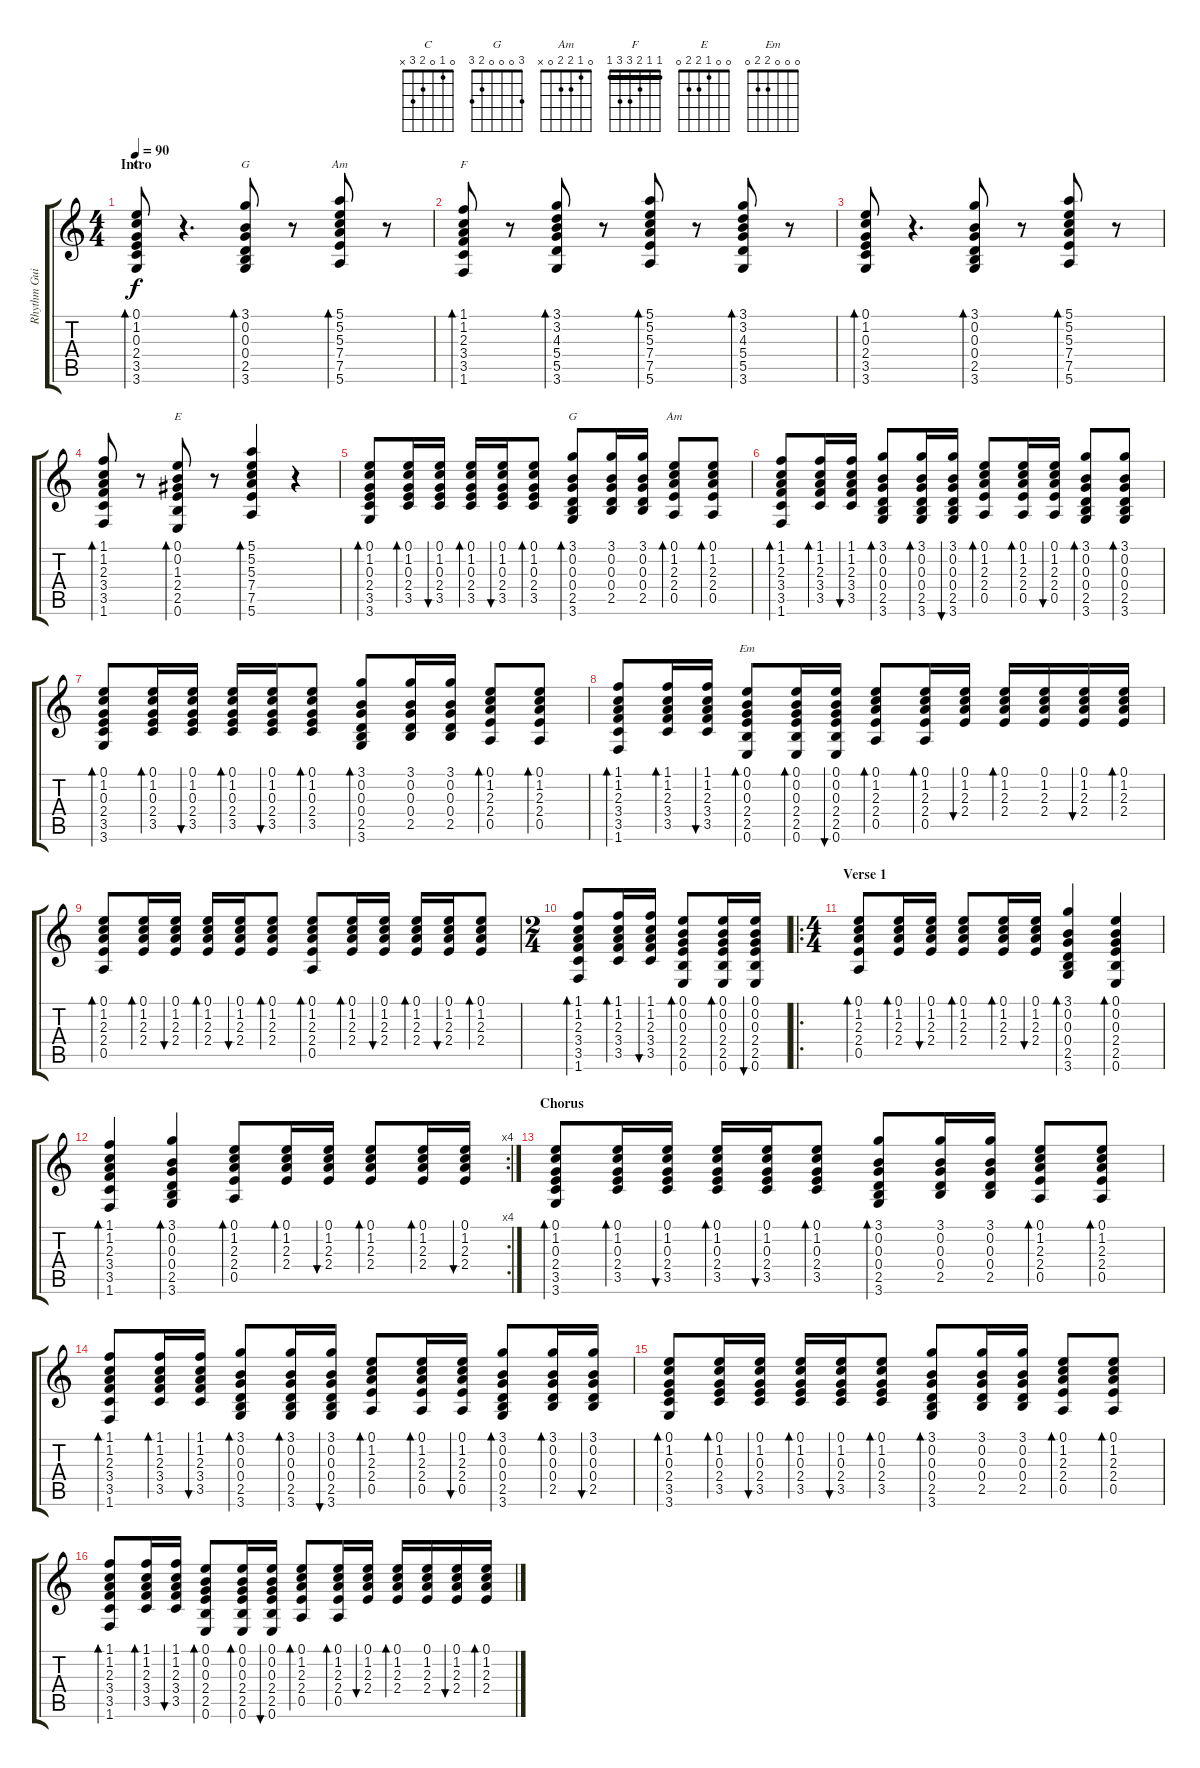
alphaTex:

\track ("Rhythm Guitar" "Rhythm Gui") {instrument acousticguitarsteel}
\staff {score tabs}
\tuning (E4 B3 G3 D3 A2 E2) {hide}
\chord ("C" 0 1 0 2 3 x)
\chord ("G" 3 3 4 5 5 3) {barre 3}
\chord ("Am" 5 5 5 7 7 5) {firstfret 5 barre 5}
\chord ("F" 1 1 2 3 3 1) {barre 1}
\chord ("E" 0 0 1 2 2 0)
\chord ("G" 3 0 0 0 2 3)
\chord ("Am" 0 1 2 2 0 x)
\chord ("Em" 0 0 0 2 2 0)
\ts (4 4)
\section ("" "Intro")
\tempo 90
\clef g2
\ks c
(0.1 1.2 0.3 2.4 3.5 3.6).8{bd 60 ch "C" dy f instrument acousticguitarsteel} r.4{d} (3.1 0.2 0.3 0.4 2.5 3.6).8{bd 60 ch "G"} r.8 (5.1 5.2 5.3 7.4 7.5 5.6).8{bd 60 ch "Am"} r.8 |
(1.1 1.2 2.3 3.4 3.5 1.6).8{bd 60 ch "F"} r.8 (3.1 3.2 4.3 5.4 5.5 3.6).8{bd 60} r.8 (5.1 5.2 5.3 7.4 7.5 5.6).8{bd 60} r.8 (3.1 3.2 4.3 5.4 5.5 3.6).8{bd 60} r.8 |
(0.1 1.2 0.3 2.4 3.5 3.6).8{bd 60} r.4{d} (3.1 0.2 0.3 0.4 2.5 3.6).8{bd 60} r.8 (5.1 5.2 5.3 7.4 7.5 5.6).8{bd 60} r.8 |
(1.1 1.2 2.3 3.4 3.5 1.6).8{bd 60} r.8 (0.1 0.2 1.3 2.4 2.5 0.6).8{bd 60 ch "E"} r.8 (5.1 5.2 5.3 7.4 7.5 5.6).4{bd 60} r.4 |
(0.1 1.2 0.3 2.4 3.5 3.6).8{bd 60} (0.1 1.2 0.3 2.4 3.5).16{bd 60} (0.1 1.2 0.3 2.4 3.5).16{bu 60} (0.1 1.2 0.3 2.4 3.5).16{bd 60} (0.1 1.2 0.3 2.4 3.5).16{bu 60} (0.1 1.2 0.3 2.4 3.5).8{bd 60} (3.1 0.2 0.3 0.4 2.5 3.6).8{bd 60 ch "G"} (3.1 0.2 0.3 0.4 2.5).16 (3.1 0.2 0.3 0.4 2.5).16 (0.1 1.2 2.3 2.4 0.5).8{bd 60 ch "Am"} (0.1 1.2 2.3 2.4 0.5).8{bd 60} |
(1.1 1.2 2.3 3.4 3.5 1.6).8{bd 60} (1.1 1.2 2.3 3.4 3.5).16{bd 60} (1.1 1.2 2.3 3.4 3.5).16{bu 60} (3.1 0.2 0.3 0.4 2.5 3.6).8{bd 60} (3.1 0.2 0.3 0.4 2.5 3.6).16{bd 60} (3.1 0.2 0.3 0.4 2.5 3.6).16{bu 60} (0.1 1.2 2.3 2.4 0.5).8{bd 60} (0.1 1.2 2.3 2.4 0.5).16{bd 60} (0.1 1.2 2.3 2.4 0.5).16{bu 60} (3.1 0.2 0.3 0.4 2.5 3.6).8{bd 60} (3.1 0.2 0.3 0.4 2.5 3.6).8{bd 60} |
(0.1 1.2 0.3 2.4 3.5 3.6).8{bd 60} (0.1 1.2 0.3 2.4 3.5).16{bd 60} (0.1 1.2 0.3 2.4 3.5).16{bu 60} (0.1 1.2 0.3 2.4 3.5).16{bd 60} (0.1 1.2 0.3 2.4 3.5).16{bu 60} (0.1 1.2 0.3 2.4 3.5).8{bd 60} (3.1 0.2 0.3 0.4 2.5 3.6).8{bd 60} (3.1 0.2 0.3 0.4 2.5).16 (3.1 0.2 0.3 0.4 2.5).16 (0.1 1.2 2.3 2.4 0.5).8{bd 60} (0.1 1.2 2.3 2.4 0.5).8{bd 60} |
(1.1 1.2 2.3 3.4 3.5 1.6).8{bd 60} (1.1 1.2 2.3 3.4 3.5).16{bd 60} (1.1 1.2 2.3 3.4 3.5).16{bu 60} (0.1 0.2 0.3 2.4 2.5 0.6).8{bd 60 ch "Em"} (0.1 0.2 0.3 2.4 2.5 0.6).16{bd 60} (0.1 0.2 0.3 2.4 2.5 0.6).16{bu 60} (0.1 1.2 2.3 2.4 0.5).8{bd 60} (0.1 1.2 2.3 2.4 0.5).16{bd 60} (0.1 1.2 2.3 2.4).16{bu 60} (0.1 1.2 2.3 2.4).16{bd 60} (0.1 1.2 2.3 2.4).16 (0.1 1.2 2.3 2.4).16{bu 60} (0.1 1.2 2.3 2.4).16{bd 60} |
(0.1 1.2 2.3 2.4 0.5).8{bd 60} (0.1 1.2 2.3 2.4).16{bd 60} (0.1 1.2 2.3 2.4).16{bu 60} (0.1 1.2 2.3 2.4).16{bd 60} (0.1 1.2 2.3 2.4).16{bu 60} (0.1 1.2 2.3 2.4).8{bd 60} (0.1 1.2 2.3 2.4 0.5).8{bd 60} (0.1 1.2 2.3 2.4).16{bd 60} (0.1 1.2 2.3 2.4).16{bu 60} (0.1 1.2 2.3 2.4).16{bd 60} (0.1 1.2 2.3 2.4).16{bu 60} (0.1 1.2 2.3 2.4).8{bd 60} |
\ts (2 4)
(1.1 1.2 2.3 3.4 3.5 1.6).8{bd 60} (1.1 1.2 2.3 3.4 3.5).16{bd 60} (1.1 1.2 2.3 3.4 3.5).16{bu 60} (0.1 0.2 0.3 2.4 2.5 0.6).8{bd 60} (0.1 0.2 0.3 2.4 2.5 0.6).16{bd 60} (0.1 0.2 0.3 2.4 2.5 0.6).16{bu 60} |
\ro
\ts (4 4)
\section ("" "Verse 1")
(0.1 1.2 2.3 2.4 0.5).8{bd 60} (0.1 1.2 2.3 2.4).16{bd 60} (0.1 1.2 2.3 2.4).16{bu 60} (0.1 1.2 2.3 2.4).8{bd 60} (0.1 1.2 2.3 2.4).16{bd 60} (0.1 1.2 2.3 2.4).16{bu 60} (3.1 0.2 0.3 0.4 2.5 3.6).4{bd 60} (0.1 0.2 0.3 2.4 2.5 0.6).4{bd 60} |
\rc 4
(1.1 1.2 2.3 3.4 3.5 1.6).4{bd 60} (3.1 0.2 0.3 0.4 2.5 3.6).4{bd 60} (0.1 1.2 2.3 2.4 0.5).8{bd 60} (0.1 1.2 2.3 2.4).16{bd 60} (0.1 1.2 2.3 2.4).16{bu 60} (0.1 1.2 2.3 2.4).8{bd 60} (0.1 1.2 2.3 2.4).16{bd 60} (0.1 1.2 2.3 2.4).16{bu 60} |
\section ("" "Chorus")
(0.1 1.2 0.3 2.4 3.5 3.6).8{bd 60} (0.1 1.2 0.3 2.4 3.5).16{bd 60} (0.1 1.2 0.3 2.4 3.5).16{bu 60} (0.1 1.2 0.3 2.4 3.5).16{bd 60} (0.1 1.2 0.3 2.4 3.5).16{bu 60} (0.1 1.2 0.3 2.4 3.5).8{bd 60} (3.1 0.2 0.3 0.4 2.5 3.6).8{bd 60} (3.1 0.2 0.3 0.4 2.5).16 (3.1 0.2 0.3 0.4 2.5).16 (0.1 1.2 2.3 2.4 0.5).8{bd 60} (0.1 1.2 2.3 2.4 0.5).8{bd 60} |
(1.1 1.2 2.3 3.4 3.5 1.6).8{bd 60} (1.1 1.2 2.3 3.4 3.5).16{bd 60} (1.1 1.2 2.3 3.4 3.5).16{bu 60} (3.1 0.2 0.3 0.4 2.5 3.6).8{bd 60} (3.1 0.2 0.3 0.4 2.5 3.6).16{bd 60} (3.1 0.2 0.3 0.4 2.5 3.6).16{bu 60} (0.1 1.2 2.3 2.4 0.5).8{bd 60} (0.1 1.2 2.3 2.4 0.5).16{bd 60} (0.1 1.2 2.3 2.4 0.5).16{bu 60} (3.1 0.2 0.3 0.4 2.5 3.6).8{bd 60} (3.1 0.2 0.3 0.4 2.5).16{bd 60} (3.1 0.2 0.3 0.4 2.5).16{bu 60} |
(0.1 1.2 0.3 2.4 3.5 3.6).8{bd 60} (0.1 1.2 0.3 2.4 3.5).16{bd 60} (0.1 1.2 0.3 2.4 3.5).16{bu 60} (0.1 1.2 0.3 2.4 3.5).16{bd 60} (0.1 1.2 0.3 2.4 3.5).16{bu 60} (0.1 1.2 0.3 2.4 3.5).8{bd 60} (3.1 0.2 0.3 0.4 2.5 3.6).8{bd 60} (3.1 0.2 0.3 0.4 2.5).16 (3.1 0.2 0.3 0.4 2.5).16 (0.1 1.2 2.3 2.4 0.5).8{bd 60} (0.1 1.2 2.3 2.4 0.5).8{bd 60} |
(1.1 1.2 2.3 3.4 3.5 1.6).8{bd 60} (1.1 1.2 2.3 3.4 3.5).16{bd 60} (1.1 1.2 2.3 3.4 3.5).16{bu 60} (0.1 0.2 0.3 2.4 2.5 0.6).8{bd 60} (0.1 0.2 0.3 2.4 2.5 0.6).16{bd 60} (0.1 0.2 0.3 2.4 2.5 0.6).16{bu 60} (0.1 1.2 2.3 2.4 0.5).8{bd 60} (0.1 1.2 2.3 2.4 0.5).16{bd 60} (0.1 1.2 2.3 2.4).16{bu 60} (0.1 1.2 2.3 2.4).16{bd 60} (0.1 1.2 2.3 2.4).16 (0.1 1.2 2.3 2.4).16{bu 60} (0.1 1.2 2.3 2.4).16{bd 60}
